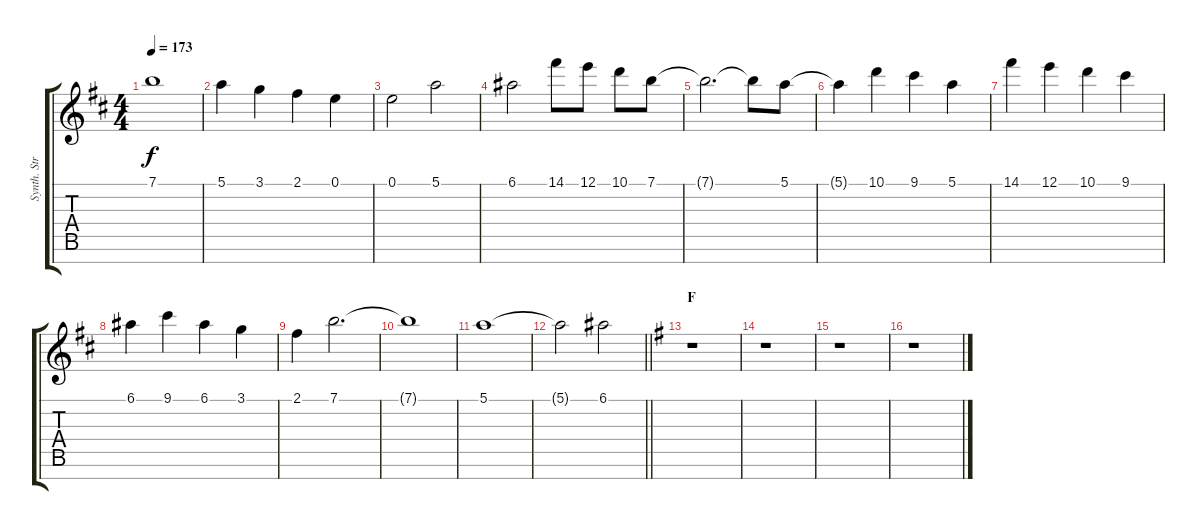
\track ("Synth. Strings" "Synth. Str") {instrument stringensemble1}
\staff {score tabs}
\tuning (E5 B4 G4 D4 A3 E3 B2) {hide}
\ts (4 4)
\tempo 173
\clef g2
\ks d
7.1.1{dy f} |
5.1.4 3.1.4 2.1.4 0.1.4 |
0.1.2 5.1.2 |
6.1.2 14.1.8 12.1.8 10.1.8 7.1.8 |
7.1{t}.2{d} 7.1{t}.8 5.1.8 |
5.1{t}.4 10.1.4 9.1.4 5.1.4 |
14.1.4 12.1.4 10.1.4 9.1.4 |
6.1.4 9.1.4 6.1.4 3.1.4 |
2.1.4 7.1.2{d} |
7.1{t}.1 |
5.1.1 |
\barLineRight lightlight
5.1{t}.2 6.1.2 |
\section ("" "F")
\ks g
r.1 |
r.1 |
r.1 |
r.1
